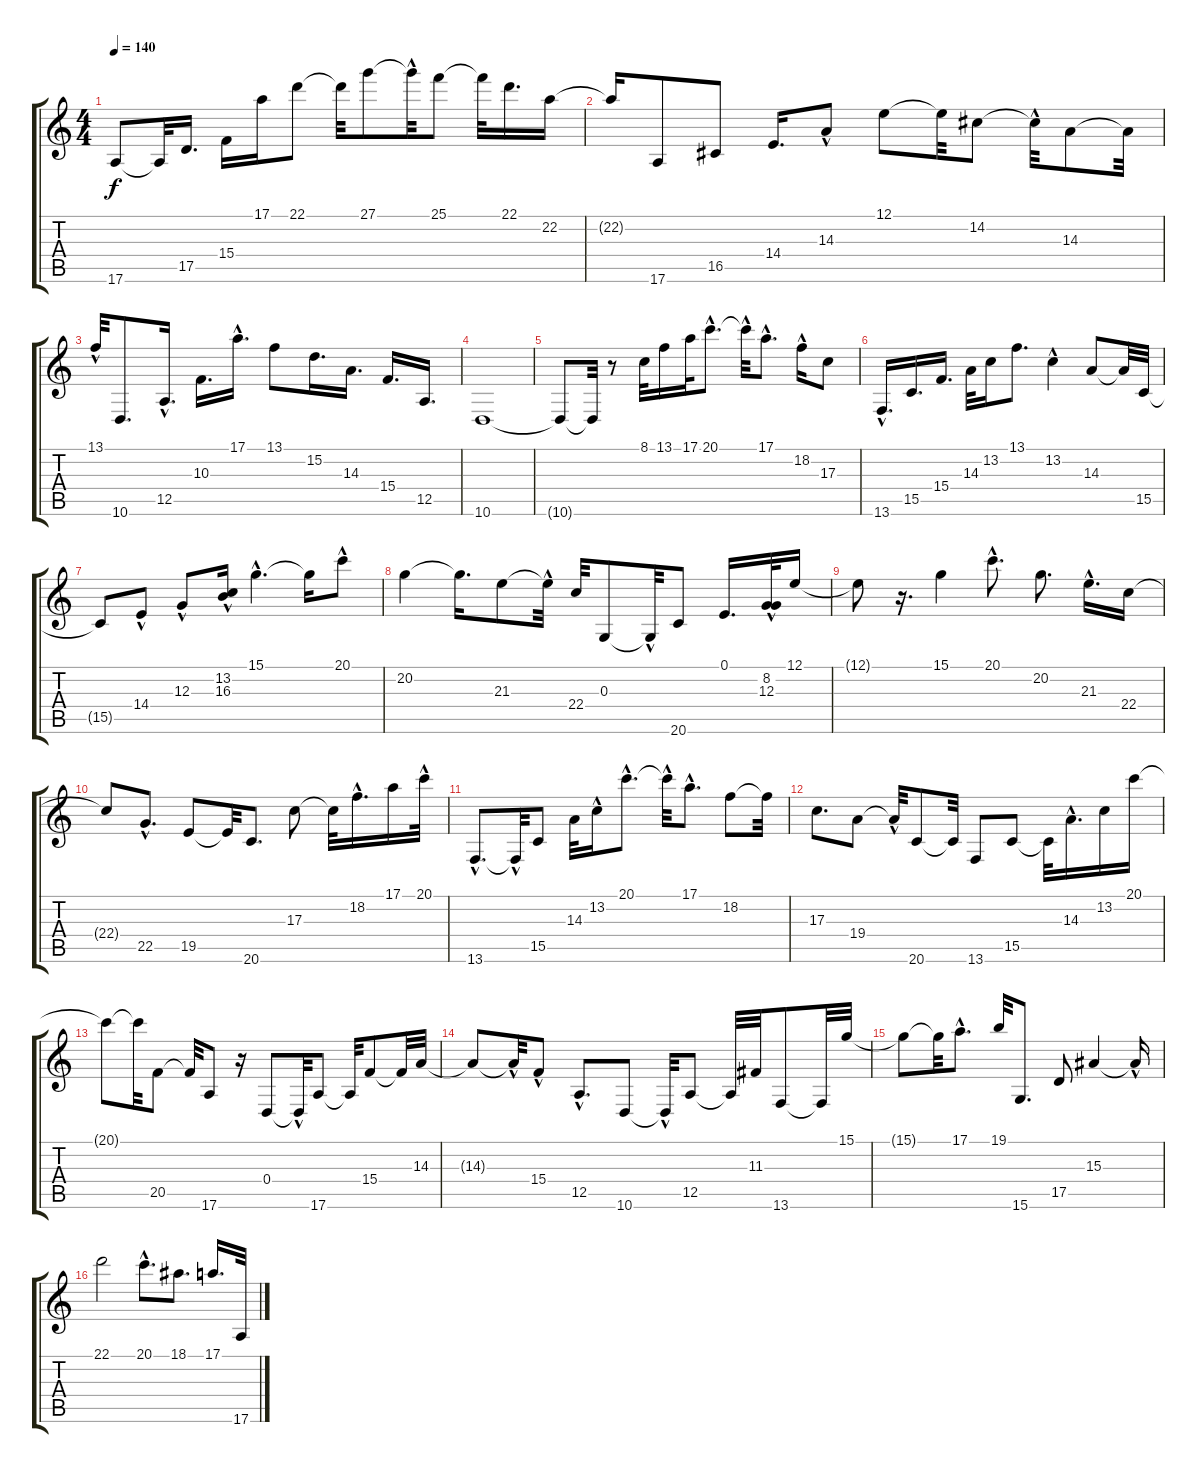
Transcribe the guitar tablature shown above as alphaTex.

\track "" {instrument acousticgrandpiano}
\staff {score tabs}
\tuning (E4 B3 G3 D3 A2 E2) {hide}
\ts (4 4)
\tempo 140
\clef g2
\ks c
17.6.8{dy f} 17.6{t}.32 17.5.16{d} 15.4.16 17.1.16 22.1.8 22.1{t}.32 27.1.8 27.1{hac t}.32 25.1.8 25.1{t}.32 22.1.16{d} 22.2.16 |
22.2{t}.16 17.6.8 16.5.8 14.4.16{d} 14.3{hac}.8 12.1.8 12.1{t}.32 14.2.8 14.2{hac t}.32 14.3.8 14.3{t}.32 |
13.1{hac}.32 10.6.8{d} 12.5{hac}.16{d} 10.3.16{d} 17.1{hac}.16{d} 13.1.8 15.2.16{d} 14.3.16{d} 15.4.16{d} 12.5.16{d} |
10.6.1 |
10.6{t}.8 10.6{t}.32 r.8 8.1.32 13.1.16 17.1.32 20.1{hac}.8{d} 20.1{hac t}.32 17.1{hac}.8{d} 18.2{hac}.16 17.3.8 |
13.6{hac}.16{d} 15.5.16{d} 15.4.16{d} 14.3.32 13.2.16 13.1.8{d} 13.2{hac}.4 14.3.8 14.3{t}.32 15.5.32 |
15.5{t}.8 14.4{hac}.8 12.3{hac}.8 (13.2 16.3{hac}).16 15.1{hac}.4{d} 15.1{t}.16 20.1{hac}.8 |
20.2.4 20.2{t}.16{d} 21.3.8 21.3{hac t}.32 22.4.32 0.3.8 0.3{hac t}.32 20.6.8 0.1.16{d} (8.2{hac} 12.3{hac}).32 12.1.16 |
12.1{t}.8 r.16{d} 15.1.4 20.1{hac}.8{d} 20.2.8{d} 21.3{hac}.16{d} 22.4.16 |
22.4{t}.8 22.5{hac}.8{d} 19.5.8 19.5{t}.32 20.6.8{d} 17.3.8 17.3{t}.32 18.2{hac}.16{d} 17.1.16 20.1{hac}.32 |
13.6{hac}.8{d} 13.6{hac t}.32 15.5.8 14.3.32 13.2{hac}.16 20.1{hac}.8{d} 20.1{hac t}.32 17.1{hac}.8{d} 18.2.8 18.2{t}.32 |
17.3.8{d} 19.4.8 19.4{hac t}.32 20.6.8 20.6{t}.32 13.6.8 15.5.8 15.5{t}.32 14.3{hac}.16{d} 13.2.16 20.1.16 |
20.1{t}.8 20.1{t}.32 20.5.8 20.5{t}.32 17.6.8 r.16 0.4.8 0.4{hac t}.32 17.6.8 17.6{t}.32 15.4.8 15.4{t}.32 14.3.32 |
14.3{t}.8 14.3{hac t}.32 15.4{hac}.8 12.5{hac}.8{d} 10.6.8 10.6{hac t}.32 12.5.8 12.5{t}.32 11.3.32 13.6.8 13.6{t}.32 15.1.32 |
15.1{t}.8 15.1{t}.32 17.1{hac}.8{d} 19.1.32 15.6.8{d} 17.5.8 15.3.4 15.3{hac t}.16 |
22.1.2 20.1{hac}.8{d} 18.1.8{d} 17.1.16{d} 17.6.32
